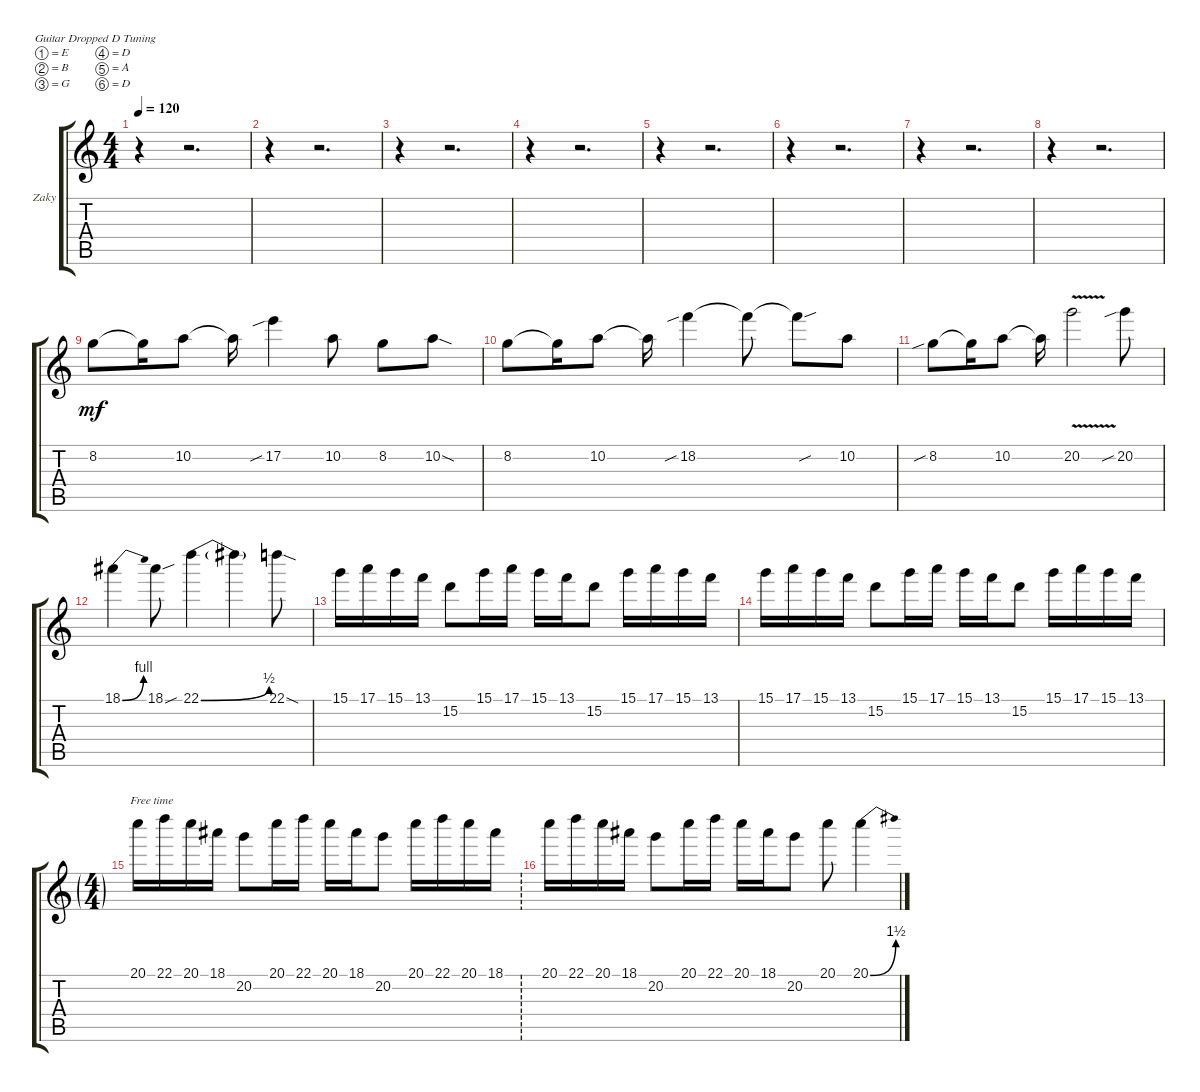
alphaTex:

\defaultSystemsLayout 4
\bracketExtendMode groupsimilarinstruments
\firstSystemTrackNameOrientation horizontal
\otherSystemsTrackNameOrientation horizontal
\track ("Zacky vengance" "Zaky") {instrument electricguitarclean}
\staff {score tabs}
\tuning (E4 B3 G3 D3 A2 D2)
\ts (4 4)
\tempo 120
\clef g2
\scale
0.487395
\ks c
r.4{dy mf instrument electricguitarclean} r.2{d} |
\scale
0.256303 r.4 r.2{d} |
\scale
0.256303 r.4 r.2{d} |
\scale
0.333333 r.4 r.2{d} |
\scale
0.333333 r.4 r.2{d} |
\scale
0.333333 r.4 r.2{d} |
\scale
0.333333 r.4 r.2{d} |
\scale
0.333333 r.4 r.2{d} |
\scale
0.333333 8.2.8 8.2{t}.16 10.2.8 10.2{t}.16 17.2{sib}.4 10.2.8 8.2.8 10.2{sod}.8 |
\scale
0.333333 8.2.8 8.2{t}.16 10.2.8 10.2{t}.16 18.2{sib}.4 18.2{t}.8 18.2{sou t}.8 10.2.8 |
\scale
0.333333 8.2{sib}.8 8.2{t}.16 10.2.8 10.2{t}.16 20.2{v}.2 20.2{sib}.8 |
\scale
0.333333 18.1{be (bend 0 0 59.4 4)}.4 18.1{sou}.8 22.1{be (bend 0 0 59.4 2)}.4 22.1{t}.4 22.1{sod}.8 |
\scale
0.246964 15.1.16 17.1.16 15.1.16 13.1.16 15.2.8 15.1.16 17.1.16 15.1.16 13.1.16 15.2.8 15.1.16 17.1.16 15.1.16 13.1.16 |
\scale
0.246964 15.1.16 17.1.16 15.1.16 13.1.16 15.2.8 15.1.16 17.1.16 15.1.16 13.1.16 15.2.8 15.1.16 17.1.16 15.1.16 13.1.16 |
\ft
\scale
0.506073 20.1.16 22.1.16 20.1.16 18.1.16 20.2.8 20.1.16 22.1.16 20.1.16 18.1.16 20.2.8 20.1.16 22.1.16 20.1.16 18.1.16 |
\ft
20.1.16 22.1.16 20.1.16 18.1.16 20.2.8 20.1.16 22.1.16 20.1.16 18.1.16 20.2.8 20.1.8 20.1{be (bend 0 0 59.4 6)}.4
